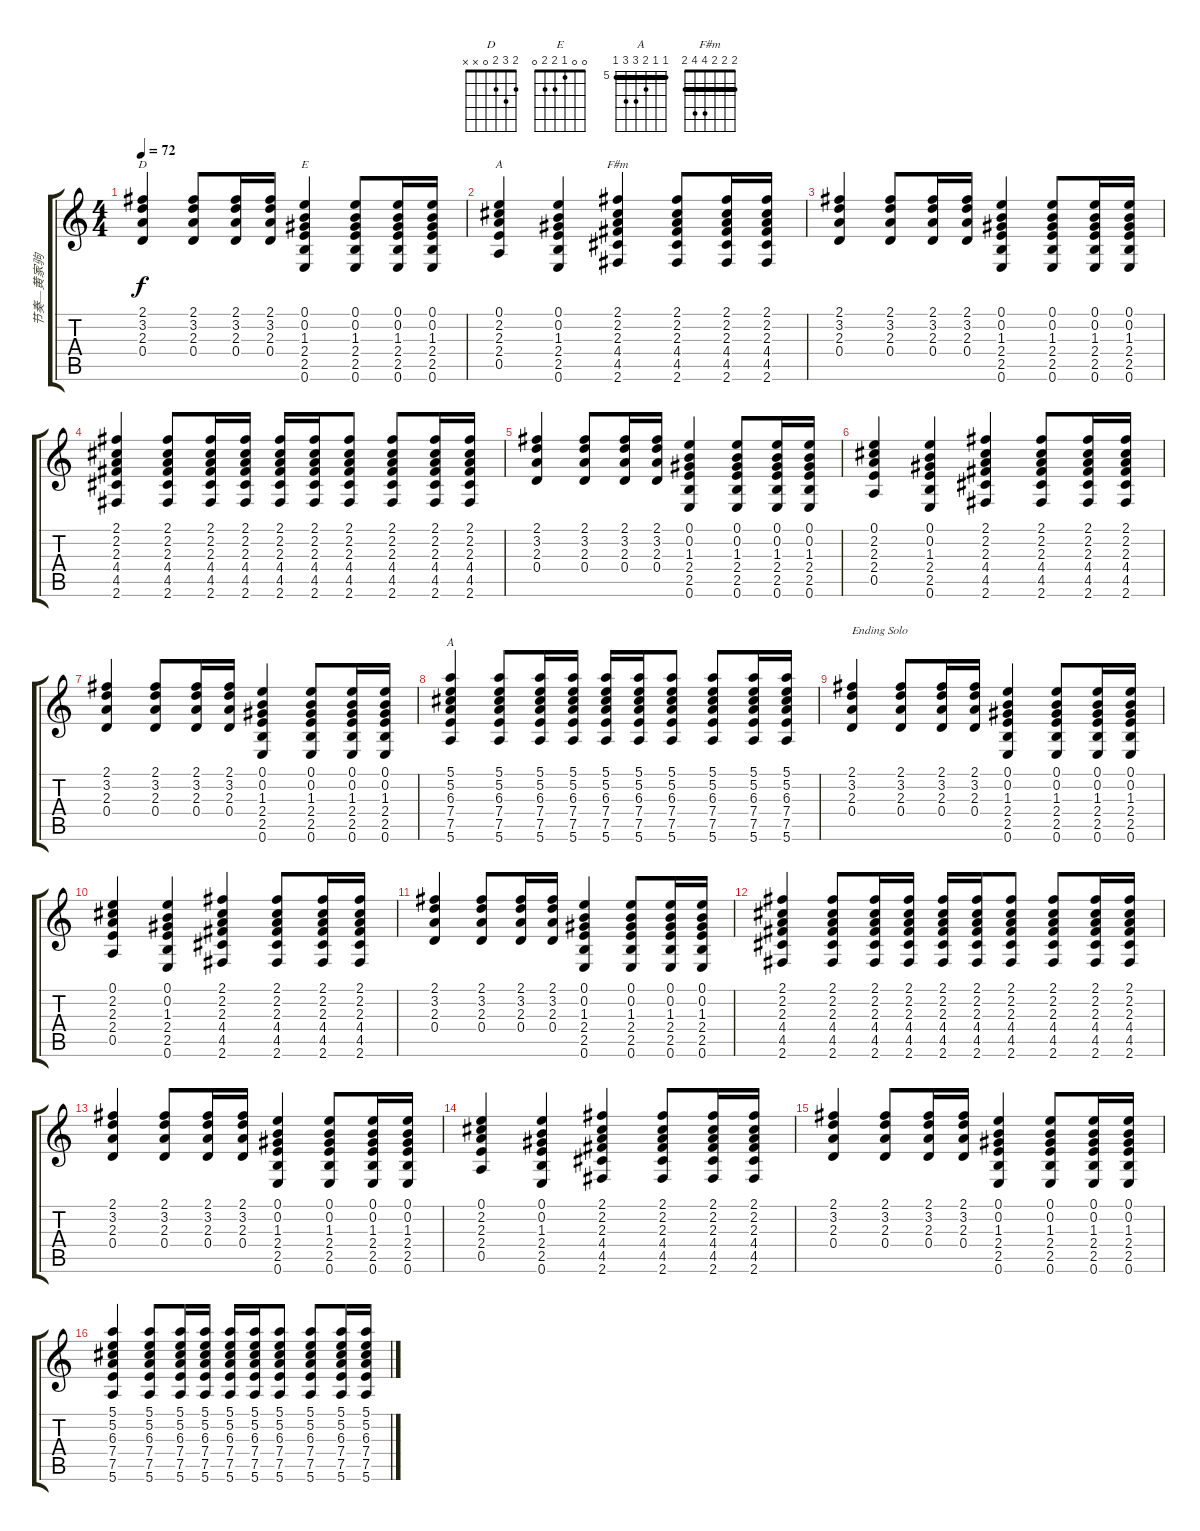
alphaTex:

\track ("节奏—黄家驹" "节奏—黄家驹") {instrument acousticguitarsteel}
\staff {score tabs}
\tuning (E4 B3 G3 D3 A2 E2) {hide}
\chord ("D" 2 3 2 0 x x)
\chord ("E" 0 0 1 2 2 0)
\chord ("A" 0 2 2 2 0 x)
\chord ("F#m" 2 2 2 4 4 2) {barre 2}
\chord ("A" 5 5 6 7 7 5) {firstfret 5 barre 5}
\ts (4 4)
\tempo 72
\clef g2
\ks c
(2.1 3.2 2.3 0.4).4{ch "D" dy f} (2.1 3.2 2.3 0.4).8 (2.1 3.2 2.3 0.4).16 (2.1 3.2 2.3 0.4).16 (0.1 0.2 1.3 2.4 2.5 0.6).4{ch "E"} (0.1 0.2 1.3 2.4 2.5 0.6).8 (0.1 0.2 1.3 2.4 2.5 0.6).16 (0.1 0.2 1.3 2.4 2.5 0.6).16 |
(0.1 2.2 2.3 2.4 0.5).4{ch "A"} (0.1 0.2 1.3 2.4 2.5 0.6).4 (2.1 2.2 2.3 4.4 4.5 2.6).4{ch "F#m"} (2.1 2.2 2.3 4.4 4.5 2.6).8 (2.1 2.2 2.3 4.4 4.5 2.6).16 (2.1 2.2 2.3 4.4 4.5 2.6).16 |
(2.1 3.2 2.3 0.4).4 (2.1 3.2 2.3 0.4).8 (2.1 3.2 2.3 0.4).16 (2.1 3.2 2.3 0.4).16 (0.1 0.2 1.3 2.4 2.5 0.6).4 (0.1 0.2 1.3 2.4 2.5 0.6).8 (0.1 0.2 1.3 2.4 2.5 0.6).16 (0.1 0.2 1.3 2.4 2.5 0.6).16 |
(2.1 2.2 2.3 4.4 4.5 2.6).4 (2.1 2.2 2.3 4.4 4.5 2.6).8 (2.1 2.2 2.3 4.4 4.5 2.6).16 (2.1 2.2 2.3 4.4 4.5 2.6).16 (2.1 2.2 2.3 4.4 4.5 2.6).16 (2.1 2.2 2.3 4.4 4.5 2.6).16 (2.1 2.2 2.3 4.4 4.5 2.6).8 (2.1 2.2 2.3 4.4 4.5 2.6).8 (2.1 2.2 2.3 4.4 4.5 2.6).16 (2.1 2.2 2.3 4.4 4.5 2.6).16 |
(2.1 3.2 2.3 0.4).4 (2.1 3.2 2.3 0.4).8 (2.1 3.2 2.3 0.4).16 (2.1 3.2 2.3 0.4).16 (0.1 0.2 1.3 2.4 2.5 0.6).4 (0.1 0.2 1.3 2.4 2.5 0.6).8 (0.1 0.2 1.3 2.4 2.5 0.6).16 (0.1 0.2 1.3 2.4 2.5 0.6).16 |
(0.1 2.2 2.3 2.4 0.5).4 (0.1 0.2 1.3 2.4 2.5 0.6).4 (2.1 2.2 2.3 4.4 4.5 2.6).4 (2.1 2.2 2.3 4.4 4.5 2.6).8 (2.1 2.2 2.3 4.4 4.5 2.6).16 (2.1 2.2 2.3 4.4 4.5 2.6).16 |
(2.1 3.2 2.3 0.4).4 (2.1 3.2 2.3 0.4).8 (2.1 3.2 2.3 0.4).16 (2.1 3.2 2.3 0.4).16 (0.1 0.2 1.3 2.4 2.5 0.6).4 (0.1 0.2 1.3 2.4 2.5 0.6).8 (0.1 0.2 1.3 2.4 2.5 0.6).16 (0.1 0.2 1.3 2.4 2.5 0.6).16 |
(5.1 5.2 6.3 7.4 7.5 5.6).4{ch "A"} (5.1 5.2 6.3 7.4 7.5 5.6).8 (5.1 5.2 6.3 7.4 7.5 5.6).16 (5.1 5.2 6.3 7.4 7.5 5.6).16 (5.1 5.2 6.3 7.4 7.5 5.6).16 (5.1 5.2 6.3 7.4 7.5 5.6).16 (5.1 5.2 6.3 7.4 7.5 5.6).8 (5.1 5.2 6.3 7.4 7.5 5.6).8 (5.1 5.2 6.3 7.4 7.5 5.6).16 (5.1 5.2 6.3 7.4 7.5 5.6).16 |
(2.1 3.2 2.3 0.4).4{txt "Ending Solo"} (2.1 3.2 2.3 0.4).8 (2.1 3.2 2.3 0.4).16 (2.1 3.2 2.3 0.4).16 (0.1 0.2 1.3 2.4 2.5 0.6).4 (0.1 0.2 1.3 2.4 2.5 0.6).8 (0.1 0.2 1.3 2.4 2.5 0.6).16 (0.1 0.2 1.3 2.4 2.5 0.6).16 |
(0.1 2.2 2.3 2.4 0.5).4 (0.1 0.2 1.3 2.4 2.5 0.6).4 (2.1 2.2 2.3 4.4 4.5 2.6).4 (2.1 2.2 2.3 4.4 4.5 2.6).8 (2.1 2.2 2.3 4.4 4.5 2.6).16 (2.1 2.2 2.3 4.4 4.5 2.6).16 |
(2.1 3.2 2.3 0.4).4 (2.1 3.2 2.3 0.4).8 (2.1 3.2 2.3 0.4).16 (2.1 3.2 2.3 0.4).16 (0.1 0.2 1.3 2.4 2.5 0.6).4 (0.1 0.2 1.3 2.4 2.5 0.6).8 (0.1 0.2 1.3 2.4 2.5 0.6).16 (0.1 0.2 1.3 2.4 2.5 0.6).16 |
(2.1 2.2 2.3 4.4 4.5 2.6).4 (2.1 2.2 2.3 4.4 4.5 2.6).8 (2.1 2.2 2.3 4.4 4.5 2.6).16 (2.1 2.2 2.3 4.4 4.5 2.6).16 (2.1 2.2 2.3 4.4 4.5 2.6).16 (2.1 2.2 2.3 4.4 4.5 2.6).16 (2.1 2.2 2.3 4.4 4.5 2.6).8 (2.1 2.2 2.3 4.4 4.5 2.6).8 (2.1 2.2 2.3 4.4 4.5 2.6).16 (2.1 2.2 2.3 4.4 4.5 2.6).16 |
(2.1 3.2 2.3 0.4).4 (2.1 3.2 2.3 0.4).8 (2.1 3.2 2.3 0.4).16 (2.1 3.2 2.3 0.4).16 (0.1 0.2 1.3 2.4 2.5 0.6).4 (0.1 0.2 1.3 2.4 2.5 0.6).8 (0.1 0.2 1.3 2.4 2.5 0.6).16 (0.1 0.2 1.3 2.4 2.5 0.6).16 |
(0.1 2.2 2.3 2.4 0.5).4 (0.1 0.2 1.3 2.4 2.5 0.6).4 (2.1 2.2 2.3 4.4 4.5 2.6).4 (2.1 2.2 2.3 4.4 4.5 2.6).8 (2.1 2.2 2.3 4.4 4.5 2.6).16 (2.1 2.2 2.3 4.4 4.5 2.6).16 |
(2.1 3.2 2.3 0.4).4 (2.1 3.2 2.3 0.4).8 (2.1 3.2 2.3 0.4).16 (2.1 3.2 2.3 0.4).16 (0.1 0.2 1.3 2.4 2.5 0.6).4 (0.1 0.2 1.3 2.4 2.5 0.6).8 (0.1 0.2 1.3 2.4 2.5 0.6).16 (0.1 0.2 1.3 2.4 2.5 0.6).16 |
(5.1 5.2 6.3 7.4 7.5 5.6).4 (5.1 5.2 6.3 7.4 7.5 5.6).8 (5.1 5.2 6.3 7.4 7.5 5.6).16 (5.1 5.2 6.3 7.4 7.5 5.6).16 (5.1 5.2 6.3 7.4 7.5 5.6).16 (5.1 5.2 6.3 7.4 7.5 5.6).16 (5.1 5.2 6.3 7.4 7.5 5.6).8 (5.1 5.2 6.3 7.4 7.5 5.6).8 (5.1 5.2 6.3 7.4 7.5 5.6).16 (5.1 5.2 6.3 7.4 7.5 5.6).16
